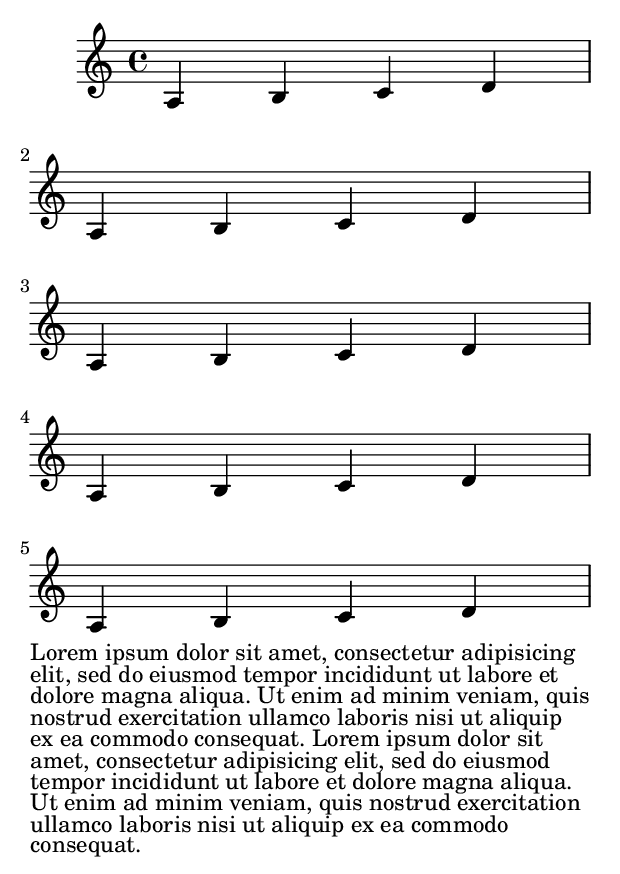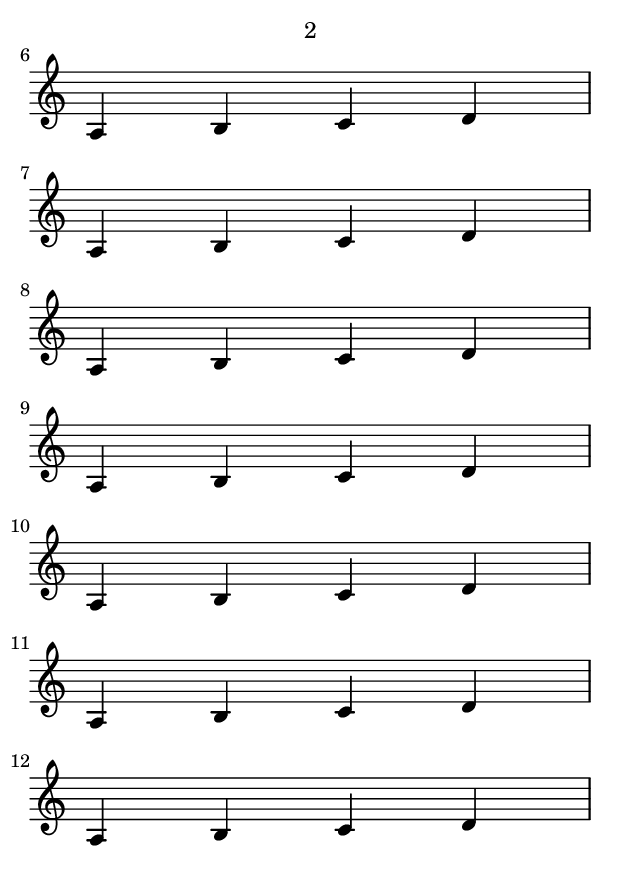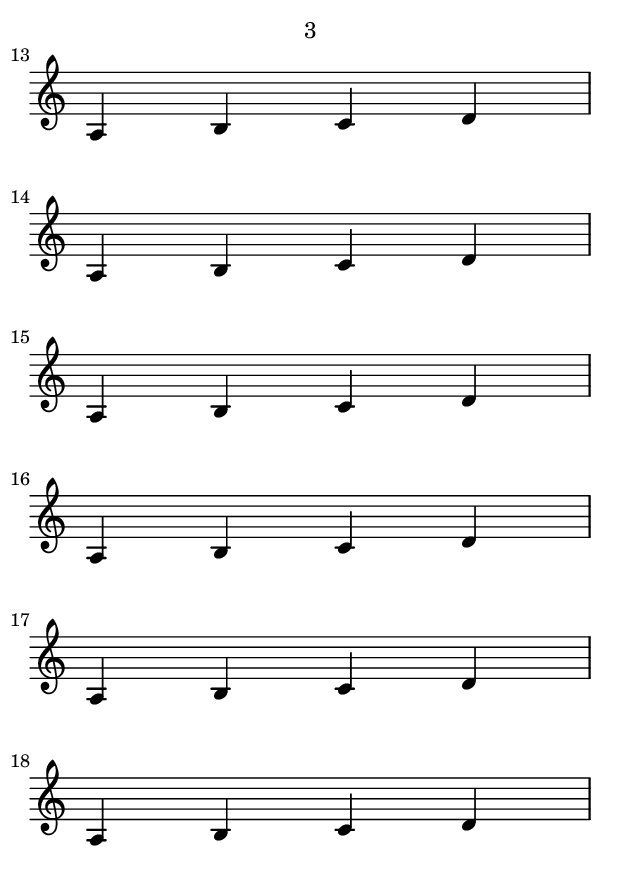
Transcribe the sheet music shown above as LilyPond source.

txt = \markup \wordwrap-string
"Lorem ipsum dolor sit amet, consectetur adipisicing
elit, sed do eiusmod tempor incididunt ut labore et dolore magna
aliqua.  Ut enim ad minim veniam, quis nostrud exercitation ullamco
laboris nisi ut aliquip ex ea commodo consequat. Lorem ipsum dolor sit amet,
consectetur adipisicing
elit, sed do eiusmod tempor incididunt ut labore et dolore magna
aliqua.  Ut enim ad minim veniam, quis nostrud exercitation ullamco
laboris nisi ut aliquip ex ea commodo consequat."

\paper {
  ragged-last-bottom = ##f


  oddHeaderMarkup = \markup  {
    \override #'(baseline-skip . 2.5)
    \center-column {
      \fill-line { \teeny " " " " }
      \on-the-fly #not-first-page \fromproperty #'page:page-number-string
    }
  }

  evenHeaderMarkup = \oddHeaderMarkup

  oddFooterMarkup = \markup \fill-line {
    \override #'(baseline-skip . 1)
    \center-column {
    \on-the-fly #(on-page 1) \txt
    \fill-line { \teeny " " " " }
    }
  }
}

#(set-default-paper-size "a6" 'portrait)

\book {
  \score {
    \new Staff \relative {
      \repeat unfold 18 { a b c d \break }
    }
  }
}